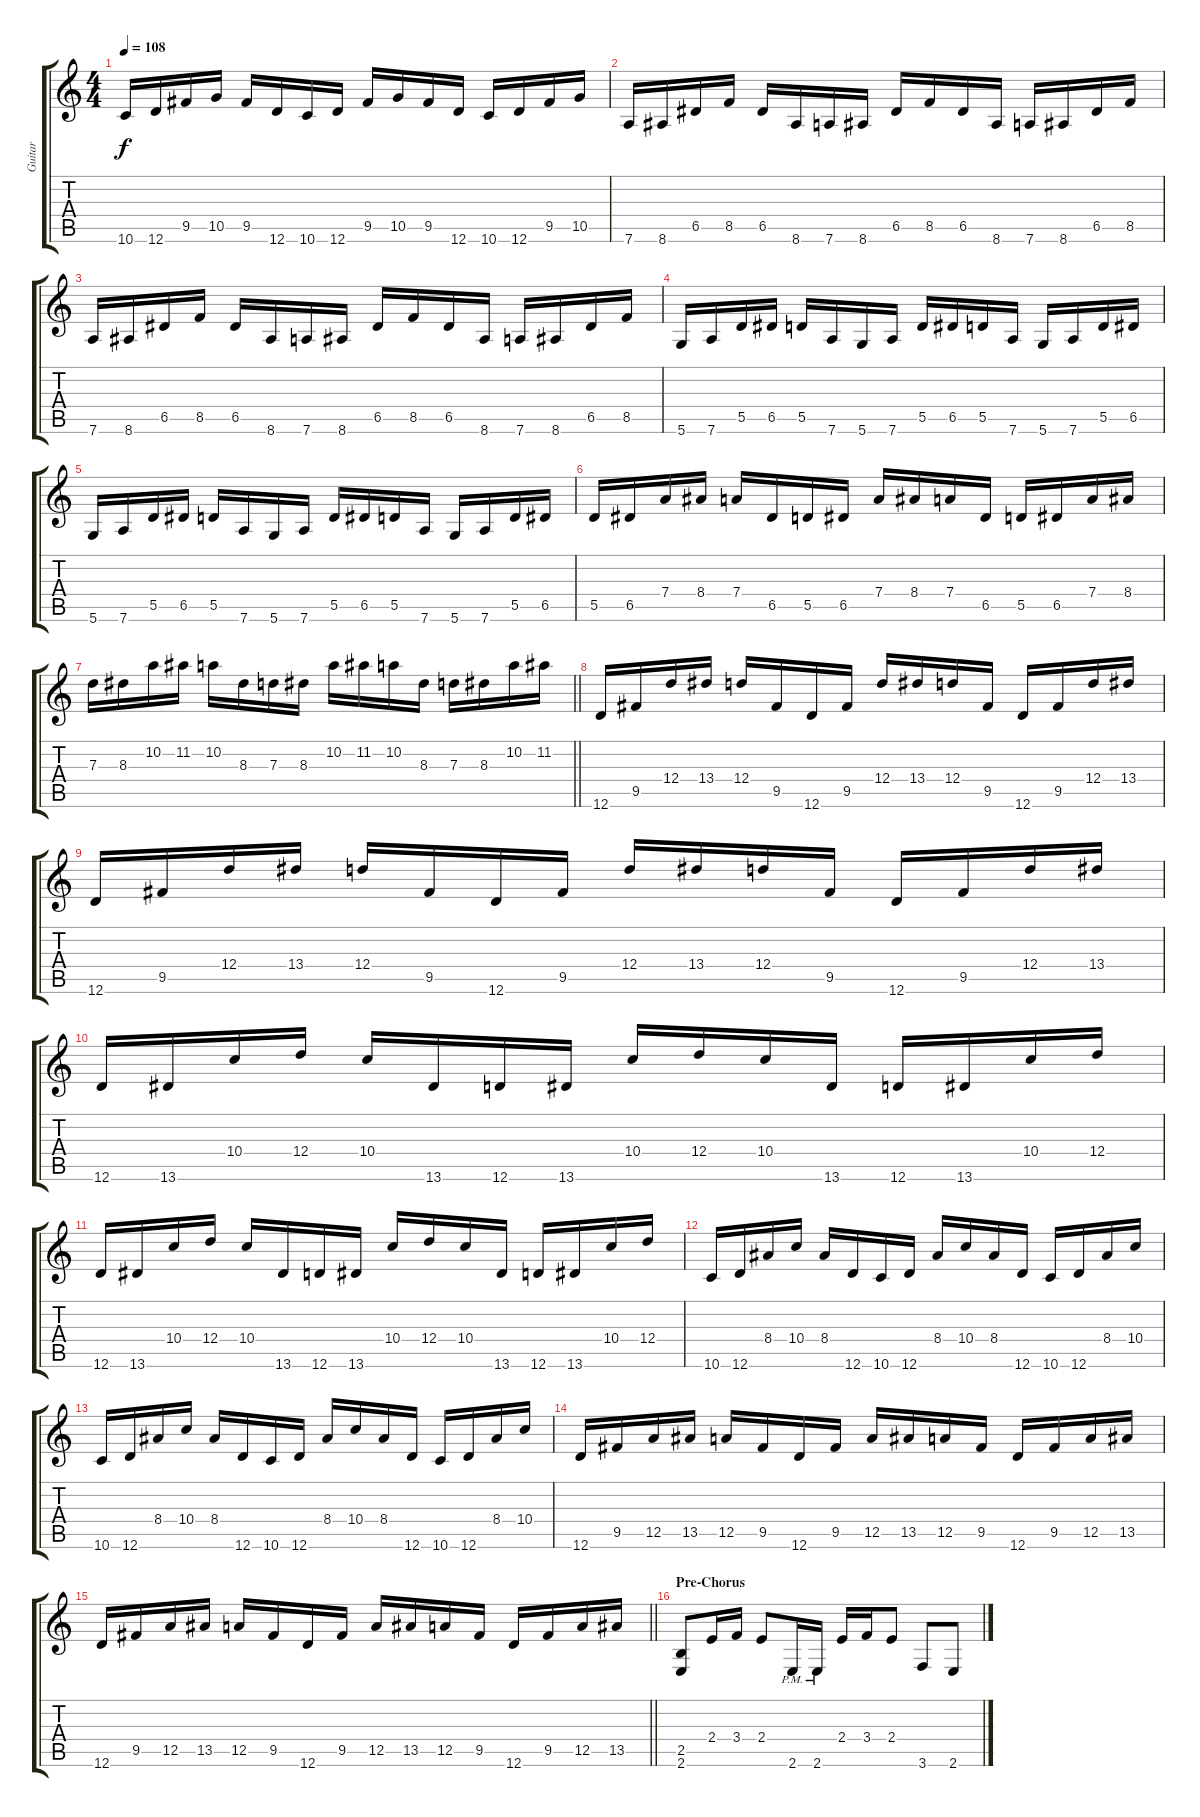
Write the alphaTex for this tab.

\track ("Guitar" "Guitar") {instrument electricguitarjazz}
\staff {score tabs}
\tuning (E4 B3 G3 D3 A2 D2) {hide}
\ts (4 4)
\tempo 108
\clef g2
\ks c
10.6.16{dy f} 12.6.16 9.5.16 10.5.16 9.5.16 12.6.16 10.6.16 12.6.16 9.5.16 10.5.16 9.5.16 12.6.16 10.6.16 12.6.16 9.5.16 10.5.16 |
7.6.16 8.6.16 6.5.16 8.5.16 6.5.16 8.6.16 7.6.16 8.6.16 6.5.16 8.5.16 6.5.16 8.6.16 7.6.16 8.6.16 6.5.16 8.5.16 |
7.6.16 8.6.16 6.5.16 8.5.16 6.5.16 8.6.16 7.6.16 8.6.16 6.5.16 8.5.16 6.5.16 8.6.16 7.6.16 8.6.16 6.5.16 8.5.16 |
5.6.16 7.6.16 5.5.16 6.5.16 5.5.16 7.6.16 5.6.16 7.6.16 5.5.16 6.5.16 5.5.16 7.6.16 5.6.16 7.6.16 5.5.16 6.5.16 |
5.6.16 7.6.16 5.5.16 6.5.16 5.5.16 7.6.16 5.6.16 7.6.16 5.5.16 6.5.16 5.5.16 7.6.16 5.6.16 7.6.16 5.5.16 6.5.16 |
5.5.16 6.5.16 7.4.16 8.4.16 7.4.16 6.5.16 5.5.16 6.5.16 7.4.16 8.4.16 7.4.16 6.5.16 5.5.16 6.5.16 7.4.16 8.4.16 |
\barLineRight lightlight
7.3.16 8.3.16 10.2.16 11.2.16 10.2.16 8.3.16 7.3.16 8.3.16 10.2.16 11.2.16 10.2.16 8.3.16 7.3.16 8.3.16 10.2.16 11.2.16 |
12.6.16 9.5.16 12.4.16 13.4.16 12.4.16 9.5.16 12.6.16 9.5.16 12.4.16 13.4.16 12.4.16 9.5.16 12.6.16 9.5.16 12.4.16 13.4.16 |
12.6.16 9.5.16 12.4.16 13.4.16 12.4.16 9.5.16 12.6.16 9.5.16 12.4.16 13.4.16 12.4.16 9.5.16 12.6.16 9.5.16 12.4.16 13.4.16 |
12.6.16 13.6.16 10.4.16 12.4.16 10.4.16 13.6.16 12.6.16 13.6.16 10.4.16 12.4.16 10.4.16 13.6.16 12.6.16 13.6.16 10.4.16 12.4.16 |
12.6.16 13.6.16 10.4.16 12.4.16 10.4.16 13.6.16 12.6.16 13.6.16 10.4.16 12.4.16 10.4.16 13.6.16 12.6.16 13.6.16 10.4.16 12.4.16 |
10.6.16 12.6.16 8.4.16 10.4.16 8.4.16 12.6.16 10.6.16 12.6.16 8.4.16 10.4.16 8.4.16 12.6.16 10.6.16 12.6.16 8.4.16 10.4.16 |
10.6.16 12.6.16 8.4.16 10.4.16 8.4.16 12.6.16 10.6.16 12.6.16 8.4.16 10.4.16 8.4.16 12.6.16 10.6.16 12.6.16 8.4.16 10.4.16 |
12.6.16 9.5.16 12.5.16 13.5.16 12.5.16 9.5.16 12.6.16 9.5.16 12.5.16 13.5.16 12.5.16 9.5.16 12.6.16 9.5.16 12.5.16 13.5.16 |
\barLineRight lightlight
12.6.16 9.5.16 12.5.16 13.5.16 12.5.16 9.5.16 12.6.16 9.5.16 12.5.16 13.5.16 12.5.16 9.5.16 12.6.16 9.5.16 12.5.16 13.5.16 |
\section ("" "Pre-Chorus")
(2.5 2.6).8 2.4.16 3.4.16 2.4.8 2.6{pm}.16 2.6{pm}.16 2.4.16 3.4.16 2.4.8 3.6.8 2.6.8
